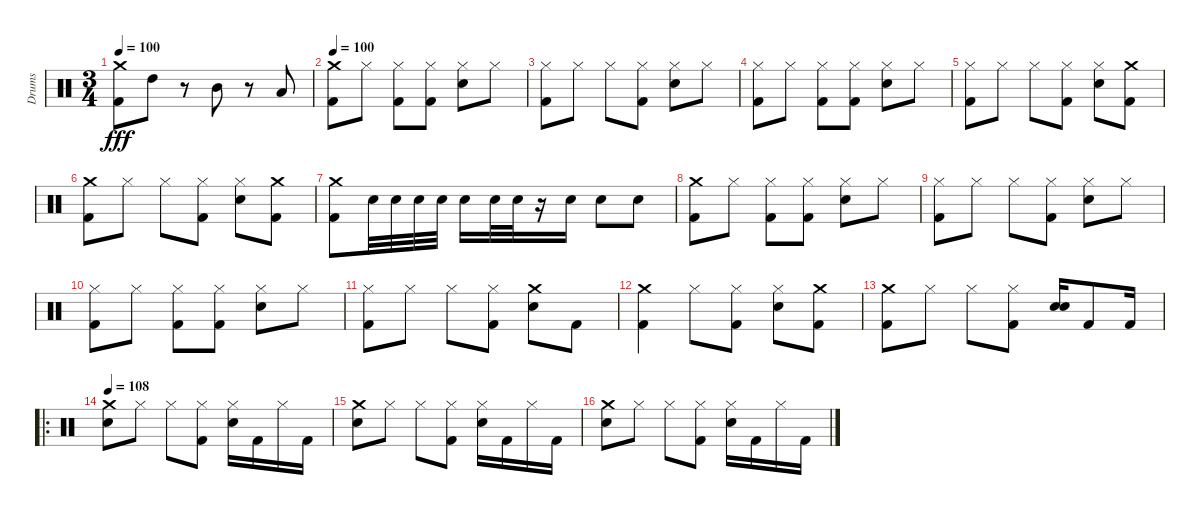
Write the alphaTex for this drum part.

\track ("Drums" "Drums") {instrument percussion}
\staff {score}
\articulation defaults
\ts (3 4)
\tempo 100
\clef neutral
\ks c
("Crash medium (hit)" "Kick (hit) 2").8{dy fff} "High Tom (hit)".8{balance 16} r.8 "Mid Tom (hit)".8{balance 8} r.8 "Low Tom (hit)".8{balance 0} |
\tempo 100
("Crash medium (hit)" "Kick (hit) 2").8 "Hi-Hat (closed)".8 ("Kick (hit) 2" "Hi-Hat (closed)").8 ("Kick (hit) 2" "Hi-Hat (closed)").8 ("Snare (hit) 2" "Hi-Hat (closed)").8 "Hi-Hat (closed)".8 |
("Hi-Hat (closed)" "Kick (hit) 2").8 "Hi-Hat (closed)".8 "Hi-Hat (closed)".8 ("Kick (hit) 2" "Hi-Hat (closed)").8 ("Hi-Hat (closed)" "Snare (hit) 2").8 "Hi-Hat (closed)".8 |
("Hi-Hat (closed)" "Kick (hit) 2").8 "Hi-Hat (closed)".8 ("Kick (hit) 2" "Hi-Hat (closed)").8 ("Kick (hit) 2" "Hi-Hat (closed)").8 ("Hi-Hat (closed)" "Snare (hit) 2").8 "Hi-Hat (closed)".8 |
("Hi-Hat (closed)" "Kick (hit) 2").8 "Hi-Hat (closed)".8 "Hi-Hat (closed)".8 ("Kick (hit) 2" "Hi-Hat (closed)").8 ("Hi-Hat (closed)" "Snare (hit) 2").8 ("Crash medium (hit)" "Kick (hit) 2").8 |
("Kick (hit) 2" "Crash medium (hit)").8 "Hi-Hat (closed)".8 "Hi-Hat (closed)".8 ("Kick (hit) 2" "Hi-Hat (closed)").8 ("Snare (hit) 2" "Hi-Hat (closed)").8 ("Kick (hit) 2" "Crash medium (hit)").8 |
("Kick (hit) 2" "Crash medium (hit)").8 "Snare (hit) 2".32 "Snare (hit) 2".32 "Snare (hit) 2".32 "Snare (hit) 2".32 "Snare (hit) 2".16 "Snare (hit) 2".32 "Snare (hit) 2".32 r.16 "Snare (hit) 2".16 "Snare (hit) 2".8 "Snare (hit) 2".8 |
("Crash medium (hit)" "Kick (hit) 2").8 "Hi-Hat (closed)".8 ("Kick (hit) 2" "Hi-Hat (closed)").8 ("Kick (hit) 2" "Hi-Hat (closed)").8 ("Snare (hit) 2" "Hi-Hat (closed)").8 "Hi-Hat (closed)".8 |
("Hi-Hat (closed)" "Kick (hit) 2").8 "Hi-Hat (closed)".8 "Hi-Hat (closed)".8 ("Kick (hit) 2" "Hi-Hat (closed)").8 ("Hi-Hat (closed)" "Snare (hit) 2").8 "Hi-Hat (closed)".8 |
("Hi-Hat (closed)" "Kick (hit) 2").8 "Hi-Hat (closed)".8 ("Kick (hit) 2" "Hi-Hat (closed)").8 ("Kick (hit) 2" "Hi-Hat (closed)").8 ("Hi-Hat (closed)" "Snare (hit) 2").8 "Hi-Hat (closed)".8 |
("Kick (hit) 2" "Hi-Hat (closed)").8 "Hi-Hat (closed)".8 "Hi-Hat (closed)".8 ("Kick (hit) 2" "Hi-Hat (closed)").8 ("Snare (hit) 2" "Crash medium (hit)").8 "Kick (hit) 2".8 |
("Kick (hit) 2" "Crash medium (hit)").4 "Hi-Hat (closed)".8 ("Kick (hit) 2" "Hi-Hat (closed)").8 ("Hi-Hat (closed)" "Snare (hit) 2").8 ("Kick (hit) 2" "Crash medium (hit)").8 |
("Kick (hit) 2" "Crash medium (hit)").8 "Hi-Hat (closed)".8 "Hi-Hat (closed)".8 ("Kick (hit) 2" "Hi-Hat (closed)").8 ("Snare (hit) 2" "Snare (hit) 2").16 "Kick (hit) 2".8 "Kick (hit) 2".16 |
\ro
\tempo 108
("Snare (hit) 2" "Crash medium (hit)").8 "Hi-Hat (closed)".8 "Hi-Hat (closed)".8 ("Kick (hit) 2" "Hi-Hat (closed)").8 ("Snare (hit) 2" "Hi-Hat (closed)").16 "Kick (hit) 2".16 "Hi-Hat (closed)".16 "Kick (hit) 2".16 |
("Snare (hit) 2" "Crash medium (hit)").8 "Hi-Hat (closed)".8 "Hi-Hat (closed)".8 ("Kick (hit) 2" "Hi-Hat (closed)").8 ("Snare (hit) 2" "Hi-Hat (closed)").16 "Kick (hit) 2".16 "Hi-Hat (closed)".16 "Kick (hit) 2".16 |
("Snare (hit) 2" "Crash medium (hit)").8 "Hi-Hat (closed)".8 "Hi-Hat (closed)".8 ("Kick (hit) 2" "Hi-Hat (closed)").8 ("Snare (hit) 2" "Hi-Hat (closed)").16 "Kick (hit) 2".16 "Hi-Hat (closed)".16 "Kick (hit) 2".16
